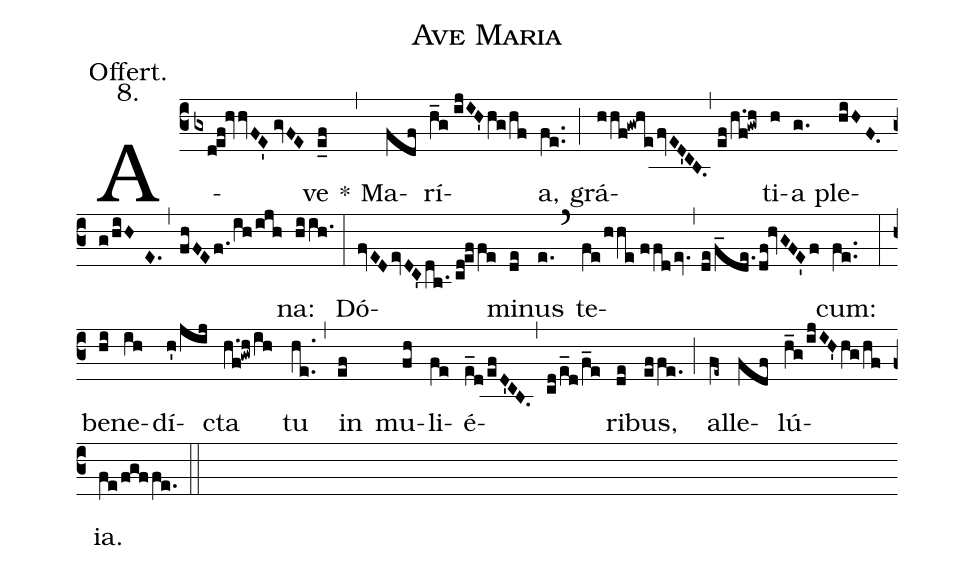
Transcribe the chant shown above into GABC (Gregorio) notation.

name:Ave Maria ;
office-part:Offertorium;
mode:8;
annotation: Offert.;
annotation: 8.;
%%
(c3) A(gxd!ef!hvvFE'//gvFE)ve(e_f) *(,)
  Ma(fdf)rí(h_g//ijIH'hg/hf)a,(fe..) (;)
  grá(hhf!gwhefvED'CB.,ef/h.f!gwh)ti(h)a(g.)
  ple(hiHF.g/hiHE.,fhFEf./ih/ijh)na:(hi/ih.) (:)
Dó(fvEDevDC'db.//cd!ef/fe)mi(de)nus(e.) (`)
  te(fe/hhe//ffd/ev.,de/f_de./df!hvGFE'f)cum:(fe..) (:)
be(hi)ne(ih)dí(h'/jij)cta(h.f!gwh/ih) tu(he..) (,)
  in(ef) mu(fh)li(fe)é(e_d/efD'CB.,cd/e_d/f_e)ri(de)bus,(ef/fe.) (;)
  al(fe~)le(fdf)lú(h_g/ijIH'hg/hf)ia.(fe/fgf/fe.) (::)
